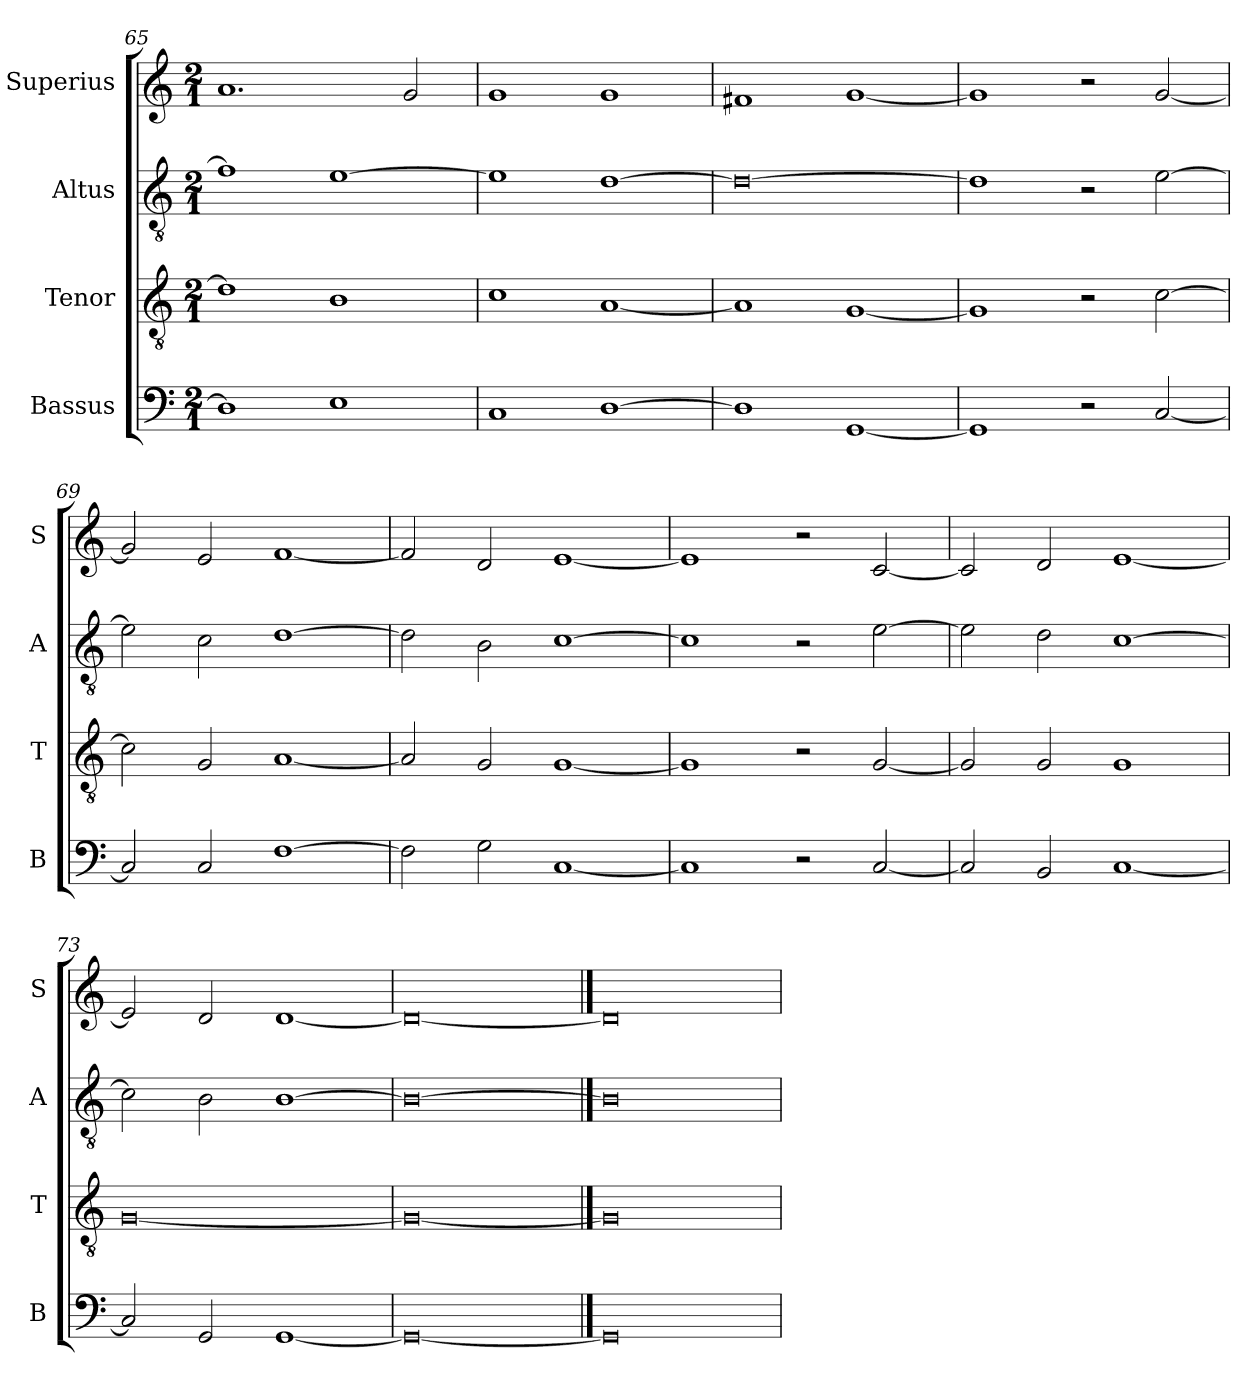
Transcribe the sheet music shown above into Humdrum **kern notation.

**kern	**kern	**kern	**kern
*part4	*part3	*part2	*part1
*staff4	*staff3	*staff2	*staff1
*I"Bassus	*I"Tenor	*I"Altus	*I"Superius
*I'B	*I'T	*I'A	*I'S
*clefF4	*clefGv2	*clefGv2	*clefG2
*k[]	*k[]	*k[]	*k[]
*C:	*C:	*C:	*C:
*M2/1	*M2/1	*M2/1	*M2/1
=65	=65	=65	=65
1D]	1d]	1f]	1.a
1E	1B	[1e	.
.	.	.	2g
=66	=66	=66	=66
1C	1c	1e]	1g
[1D	[1A	[1d	1g
=67	=67	=67	=67
1D]	1A]	0d_	1f#X
[1GG	[1G	.	[1g
=68	=68	=68	=68
1GG]	1G]	1d]	1g]
2r	2r	2r	2r
[2C	[2c	[2e	[2g
=69	=69	=69	=69
2C]	2c]	2e]	2g]
2C	2G	2c	2e
[1F	[1A	[1d	[1f
=70	=70	=70	=70
2F]	2A]	2d]	2f]
2G	2G	2B	2d
[1C	[1G	[1c	[1e
=71	=71	=71	=71
1C]	1G]	1c]	1e]
2r	2r	2r	2r
[2C	[2G	[2e	[2c
=72	=72	=72	=72
2C]	2G]	2e]	2c]
2BB	2G	2d	2d
[1C	1G	[1c	[1e
=73	=73	=73	=73
2C]	[0G	2c]	2e]
2GG	.	2B	2d
[1GG	.	[1B	[1d
=74	=74	=74	=74
0GG_	0G_	0B_	0d_
==75	==75	==75	==75
0GG]	0G]	0B]	0d]
=	=	=	=
*-	*-	*-	*-
